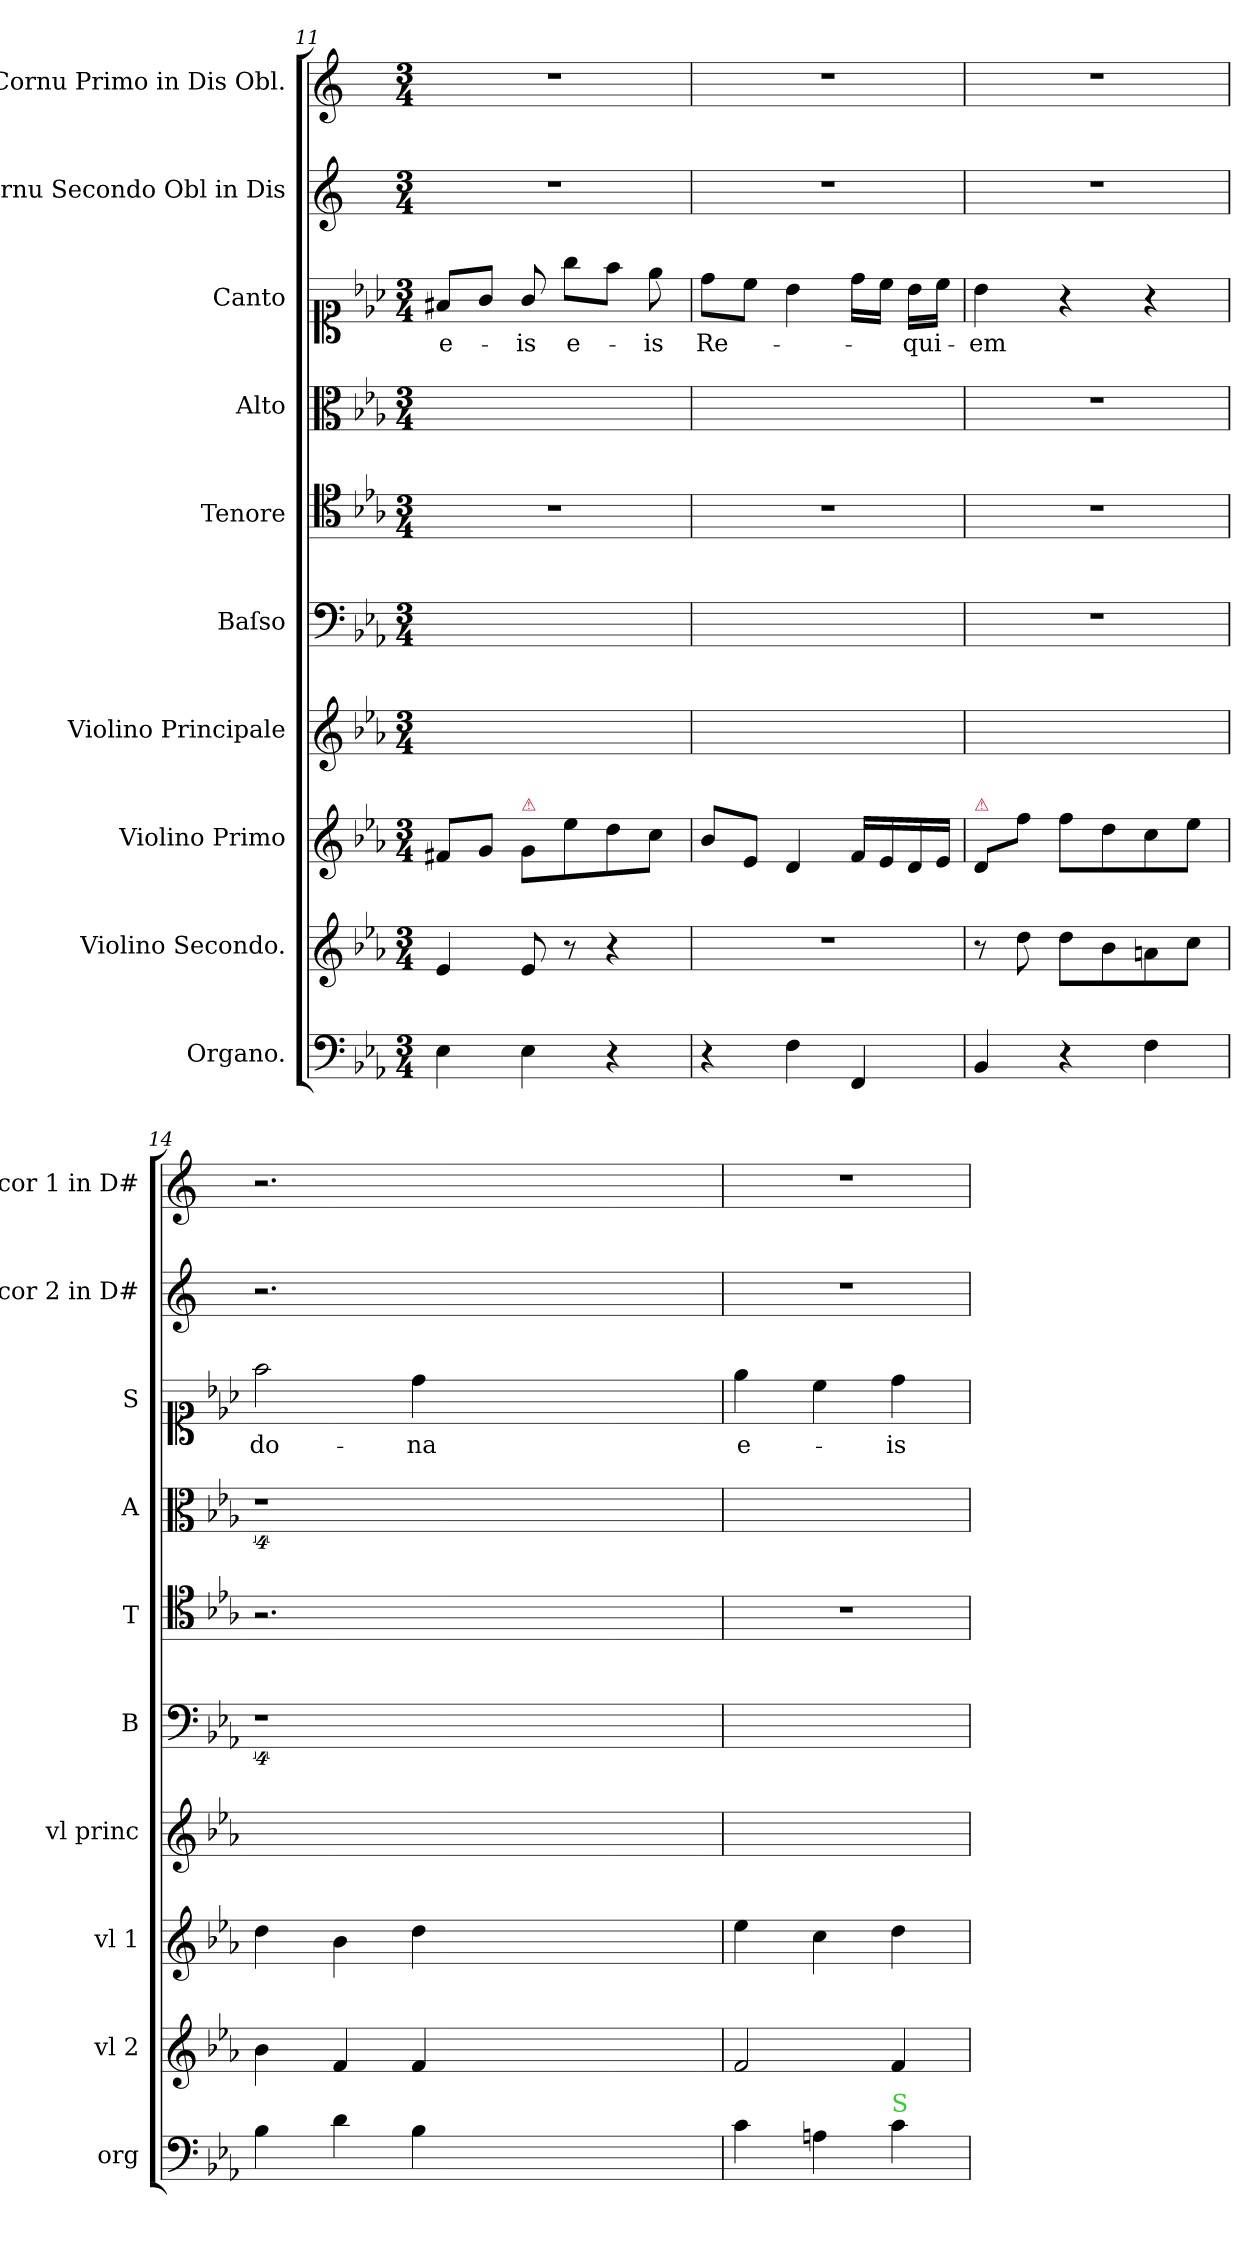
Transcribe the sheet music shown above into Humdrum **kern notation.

**kern	**kern	**kern	**kern	**kern	**kern	**kern	**kern	**text	**kern	**kern
*part10	*part9	*part8	*part7	*part6	*part5	*part4	*part3	*part3	*part2	*part1
*staff10	*staff9	*staff8	*staff7	*staff6	*staff5	*staff4	*staff3	*staff3	*staff2	*staff1
*I"Organo.	*I"Violino Secondo.	*I"Violino Primo	*I"Violino Principale	*I"Baſso	*I"Tenore	*I"Alto	*I"Canto	*	*I"Cornu Secondo Obl in Dis	*I"Cornu Primo in Dis Obl.
*I'org	*I'vl 2	*I'vl 1	*I'vl princ	*I'B	*I'T	*I'A	*I'S	*	*I'cor 2 in D#	*I'cor 1 in D#
*clefF4	*clefG2	*clefG2	*clefG2	*clefF4	*clefC4	*clefC3	*clefC1	*	*clefG2	*clefG2
*	*	*	*	*	*	*	*	*	*ITrd5c9	*ITrd5c9
*k[b-e-a-]	*k[b-e-a-]	*k[b-e-a-]	*k[b-e-a-]	*k[b-e-a-]	*k[b-e-a-]	*k[b-e-a-]	*k[b-e-a-]	*	*k[b-e-a-]	*k[b-e-a-]
*E-:	*E-:	*E-:	*E-:	*E-:	*E-:	*E-:	*E-:	*	*E-:	*E-:
*M3/4	*M3/4	*M3/4	*M3/4	*M3/4	*M3/4	*M3/4	*M3/4	*	*M3/4	*M3/4
=11	=11	=11	=11	=11	=11	=11	=11	=11	=11	=11
4E-\	4e-/	8f#X/L	2.ryy	2.ryy	2.r	2.ryy	8f#X/L	e-	2.r	2.r
.	.	8g/J	.	.	.	.	8g/J	.	.	.
!	!	!LO:TX:a:color=crimson:t=⚠	!	!	!	!	!	!	!	!
4E-\	8e-/	8g/L	.	.	.	.	8g/	-is	.	.
.	8r	8ee-\	.	.	.	.	8gg\L	e-	.	.
4r	4r	8dd\	.	.	.	.	8ff\J	.	.	.
.	.	8cc\J	.	.	.	.	8ee-\	-is	.	.
=12	=12	=12	=12	=12	=12	=12	=12	=12	=12	=12
4r	2.r	8b-/L	2.ryy	2.ryy	2.r	2.ryy	8dd\L	Re-	2.r	2.r
.	.	8e-/J	.	.	.	.	8cc\J	.	.	.
4F\	.	4d/	.	.	.	.	4b-\	.	.	.
4FF/	.	16f/LL	.	.	.	.	16dd\LL	.	.	.
.	.	16e-/	.	.	.	.	16cc\JJ	.	.	.
.	.	16d/	.	.	.	.	16b-\LL	-qui-	.	.
.	.	16e-/JJ	.	.	.	.	16cc\JJ	.	.	.
=13	=13	=13	=13	=13	=13	=13	=13	=13	=13	=13
!	!	!LO:TX:a:color=crimson:t=⚠	!	!	!	!	!	!	!	!
4BB-/	8r	8d/L	2.ryy	2.r	2.r	2.r	4b-\	-em	2.r	2.r
.	8dd\	8ff\J	.	.	.	.	.	.	.	.
4r	8dd\L	8ff\L	.	.	.	.	4r	.	.	.
.	8b-\	8dd\	.	.	.	.	.	.	.	.
4F\	8an\	8cc\	.	.	.	.	4r	.	.	.
.	8cc\J	8ee-\J	.	.	.	.	.	.	.	.
=14	=14	=14	=14	=14	=14	=14	=14	=14	=14	=14
4B-\	4b-\	4dd\	2.ryy	4%9r	2.r	4%9r	2ff\	do-	2.r	2.r
4d\	4f/	4b-\	.	.	.	.	.	.	.	.
4B-\	4f/	4dd\	.	.	.	.	4dd\	-na	.	.
1.ryy	1.ryy	1.ryy	1.ryy	.	1.ryy	.	1.ryy	.	1.ryy	1.ryy
=15	=15	=15	=15	=15	=15	=15	=15	=15	=15	=15
4c\	2f/	4ee-\	2.ryy	2.ryy	2.r	2.ryy	4ee-\	e-	2.r	2.r
4An\	.	4cc\	.	.	.	.	4cc\	.	.	.
!LO:TX:a:color=limegreen:t=S	!	!	!	!	!	!	!	!	!	!
4c\	4f/	4dd\	.	.	.	.	4dd\	-is	.	.
=	=	=	=	=	=	=	=	=	=	=
*-	*-	*-	*-	*-	*-	*-	*-	*-	*-	*-
